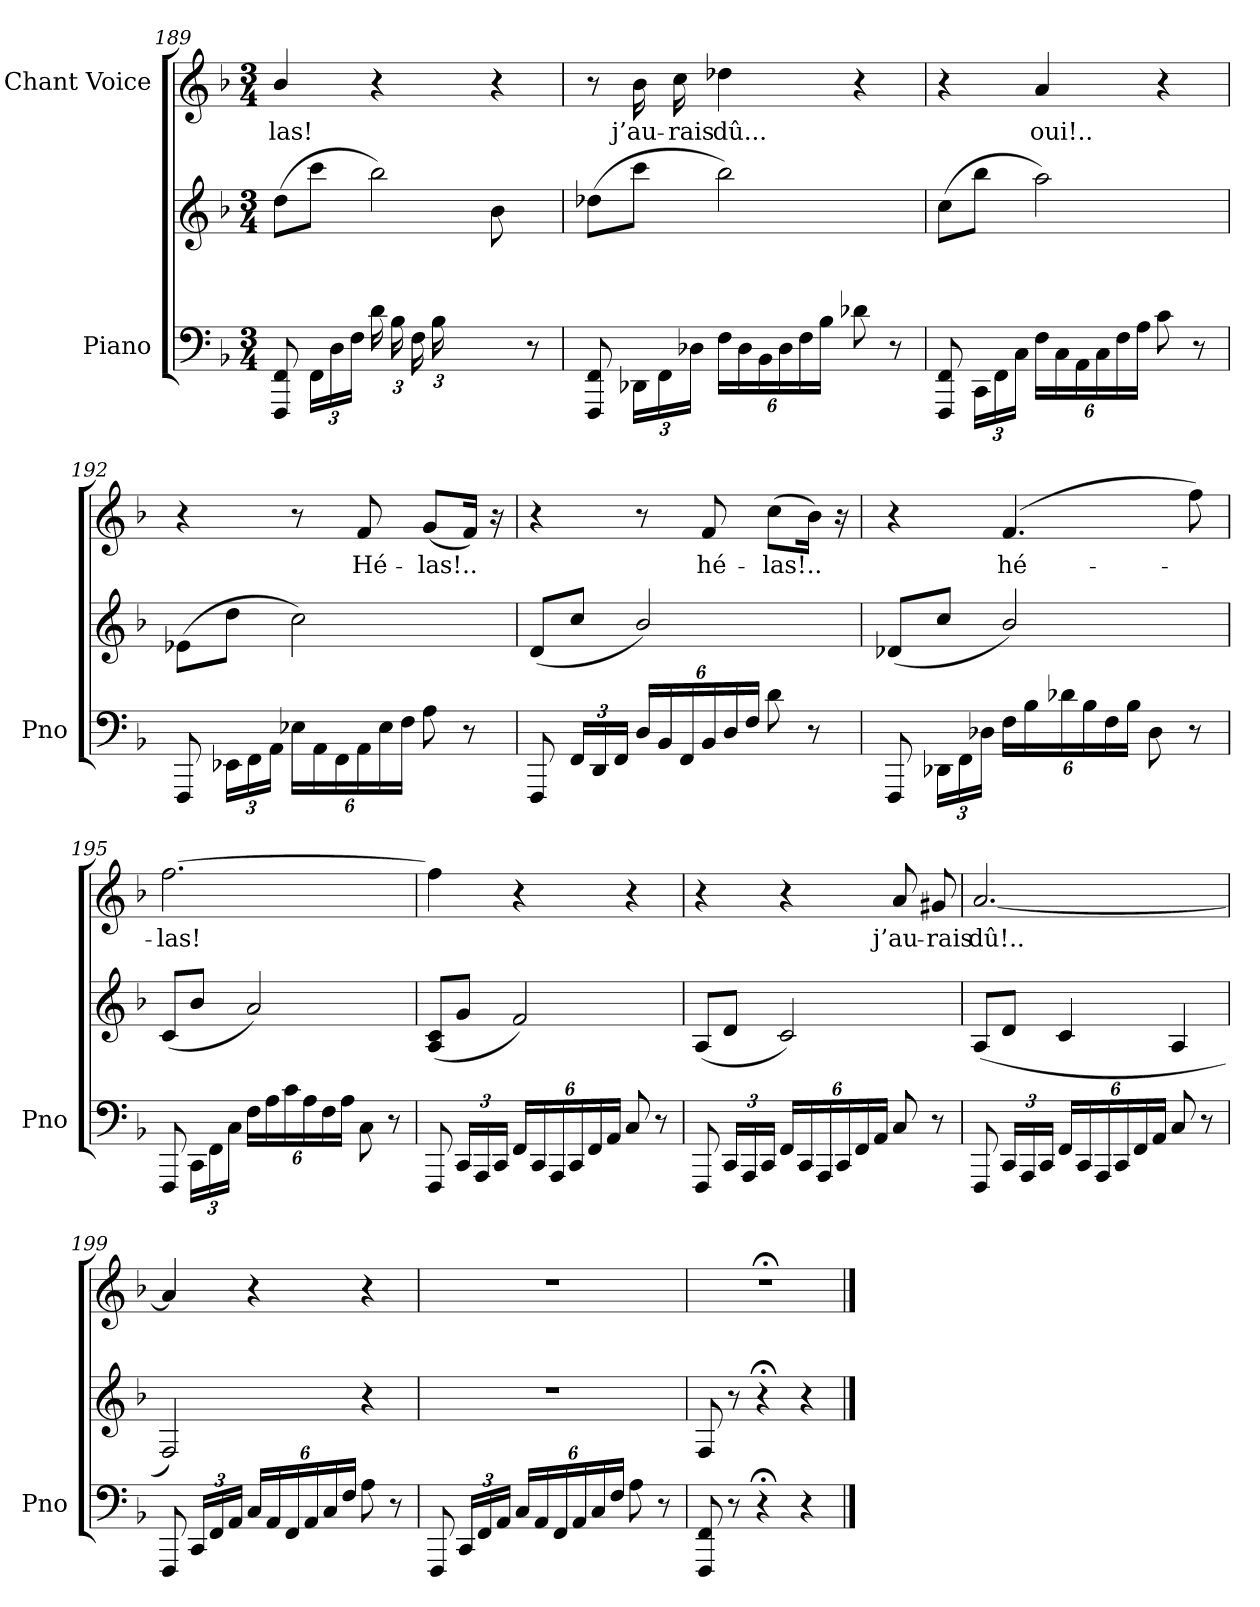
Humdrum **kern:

**kern	**kern	**kern	**text
*part2	*part2	*part1	*part1
*staff3	*staff2	*staff1	*staff1
*I"Piano	*	*I"Chant Voice	*
*I'Pno	*	*	*
!!LO:LB:g=z
*clefF4	*clefG2	*clefG2	*
*k[b-]	*k[b-]	*k[b-]	*
*M3/4	*M3/4	*M3/4	*
=189	=189	=189	=189
*	*^	*	*
!	!	!	!	!LO:LY:b
8FFF/ 8FF/	(8dd\L	12%5ryy	4b-/	-las!
*Xbrackettup	*	*	*	*
(<24FF\LL	8ccc\J	.	.	.
24D\	.	.	.	.
24F\JJ	.	.	.	.
24d\LL	2bb-\)	.	4r	.
24B-\	.	.	.	.
24F\	.	.	.	.
24B-\	.	.	.	.
24%5ryy	.	24d\	.	.
.	.	24f\JJ	.	.
.	.	8b-\)	4r	.
8r	.	8ryy	.	.
*	*v	*v	*	*
!!LO:PB:g=z
=190	=190	=190	=190
8FFF/ 8FF/	(8dd-X\L	8r	.
!	!	!	!LO:LY:b
24DD-X\LL	8ccc\J	16b-\	j’au-
24FF\	.	.	.
!	!	!	!LO:LY:b
.	.	16cc\	-rais
24D-X\JJ	.	.	.
!	!	!	!LO:LY:b
24F\LL	2bb-\)	4dd-X\	dû...
24D-\	.	.	.
24BB-\	.	.	.
24D-\	.	.	.
24F\	.	.	.
24B-\JJ	.	.	.
8d-X\	.	4r	.
8r	.	.	.
=191	=191	=191	=191
8FFF/ 8FF/	(8cc\L	4r	.
24CC\LL	8bb-\J	.	.
24FF\	.	.	.
24C\JJ	.	.	.
!	!	!	!LO:LY:b
24F\LL	2aa\)	4a/	oui!..
24C\	.	.	.
24AA\	.	.	.
24C\	.	.	.
24F\	.	.	.
24A\JJ	.	.	.
8c\	.	4r	.
8r	.	.	.
!!LO:LB:g=z
=192	=192	=192	=192
8FFF/	(8e-X\L	4r	.
24EE-X\LL	8dd\J	.	.
24FF\	.	.	.
24AA\JJ	.	.	.
24E-X\LL	2cc\)	8r	.
24AA\	.	.	.
24FF\	.	.	.
!	!	!	!LO:LY:b
24AA\	.	8f/	Hé-
24E-\	.	.	.
24F\JJ	.	.	.
!	!	!	!LO:LY:b
8A\	.	(8g/L	-las!..
8r	.	16f/Jk)	.
.	.	16r	.
!!LO:LB:g=z
=193	=193	=193	=193
8FFF/	(8d/L	4r	.
*brackettup	*	*	*
24FF/LL	8cc/J	.	.
24DD/	.	.	.
24FF/JJ	.	.	.
24D/LL	2b-/)	8r	.
24BB-/	.	.	.
24FF/	.	.	.
!	!	!	!LO:LY:b
24BB-/	.	8f/	hé-
24D/	.	.	.
24F/JJ	.	.	.
!	!	!	!LO:LY:b
8d\	.	(8cc\L	-las!..
8r	.	16b-\Jk)	.
.	.	16r	.
=194	=194	=194	=194
8FFF/	(8d-X/L	4r	.
*Xbrackettup	*	*	*
24DD-X\LL	8cc/J	.	.
24FF\	.	.	.
24D-X\JJ	.	.	.
!	!	!	!LO:LY:b
24F\LL	2b-/)	(4.f/	hé-
24B-\	.	.	.
24d-X\	.	.	.
24B-\	.	.	.
24F\	.	.	.
24B-\JJ	.	.	.
8D-\	.	.	.
8r	.	8ff\)	.
!!LO:LB:g=z
=195	=195	=195	=195
!	!	!	!LO:LY:b
8FFF/	(8c/L	[2.ff\	-las!
24CC\LL	8b-/J	.	.
24FF\	.	.	.
24C\JJ	.	.	.
24F\LL	2a/)	.	.
24A\	.	.	.
24c\	.	.	.
24A\	.	.	.
24F\	.	.	.
24A\JJ	.	.	.
8C\	.	.	.
8r	.	.	.
!!LO:PB:g=z
=196	=196	=196	=196
8FFF/	(8A/ 8c/L	4ff\]	.
*brackettup	*	*	*
24CC/LL	8g/J	.	.
24AAA/	.	.	.
24CC/JJ	.	.	.
24FF/LL	2f/)	4r	.
24CC/	.	.	.
24AAA/	.	.	.
24CC/	.	.	.
24FF/	.	.	.
24AA/JJ	.	.	.
8C/	.	4r	.
8r	.	.	.
=197	=197	=197	=197
8FFF/	(8A/L	4r	.
24CC/LL	8d/J	.	.
24AAA/	.	.	.
24CC/JJ	.	.	.
24FF/LL	2c/)	4r	.
24CC/	.	.	.
24AAA/	.	.	.
24CC/	.	.	.
24FF/	.	.	.
24AA/JJ	.	.	.
!	!	!	!LO:LY:b
8C/	.	8a/	j’au-
!	!	!	!LO:LY:b
8r	.	8g#X/	-rais
!!LO:LB:g=z
=198	=198	=198	=198
!	!	!	!LO:LY:b
8FFF/	(>8A/L	[2.a/	dû!..
24CC/LL	8d/J	.	.
24AAA/	.	.	.
24CC/JJ	.	.	.
24FF/LL	4c/	.	.
24CC/	.	.	.
24AAA/	.	.	.
24CC/	.	.	.
24FF/	.	.	.
24AA/JJ	.	.	.
8C/	4A/	.	.
8r	.	.	.
!!LO:LB:g=z
=199	=199	=199	=199
8FFF/	2F/)	4a/]	.
24CC/LL	.	.	.
24FF/	.	.	.
24AA/JJ	.	.	.
24C/LL	.	4r	.
24AA/	.	.	.
24FF/	.	.	.
24AA/	.	.	.
24C/	.	.	.
24F/JJ	.	.	.
8A\	4r	4r	.
8r	.	.	.
=200	=200	=200	=200
8FFF/	2.r	2.r	.
24CC/LL	.	.	.
24FF/	.	.	.
24AA/JJ	.	.	.
24C/LL	.	.	.
24AA/	.	.	.
24FF/	.	.	.
24AA/	.	.	.
24C/	.	.	.
24F/JJ	.	.	.
8A\	.	.	.
8r	.	.	.
=201	=201	=201	=201
8FFF/ 8FF/	8F/	2.r;<	.
8r	8r	.	.
4r;<	4r;<	.	.
4r	4r	.	.
==	==	==	==
*-	*-	*-	*-
